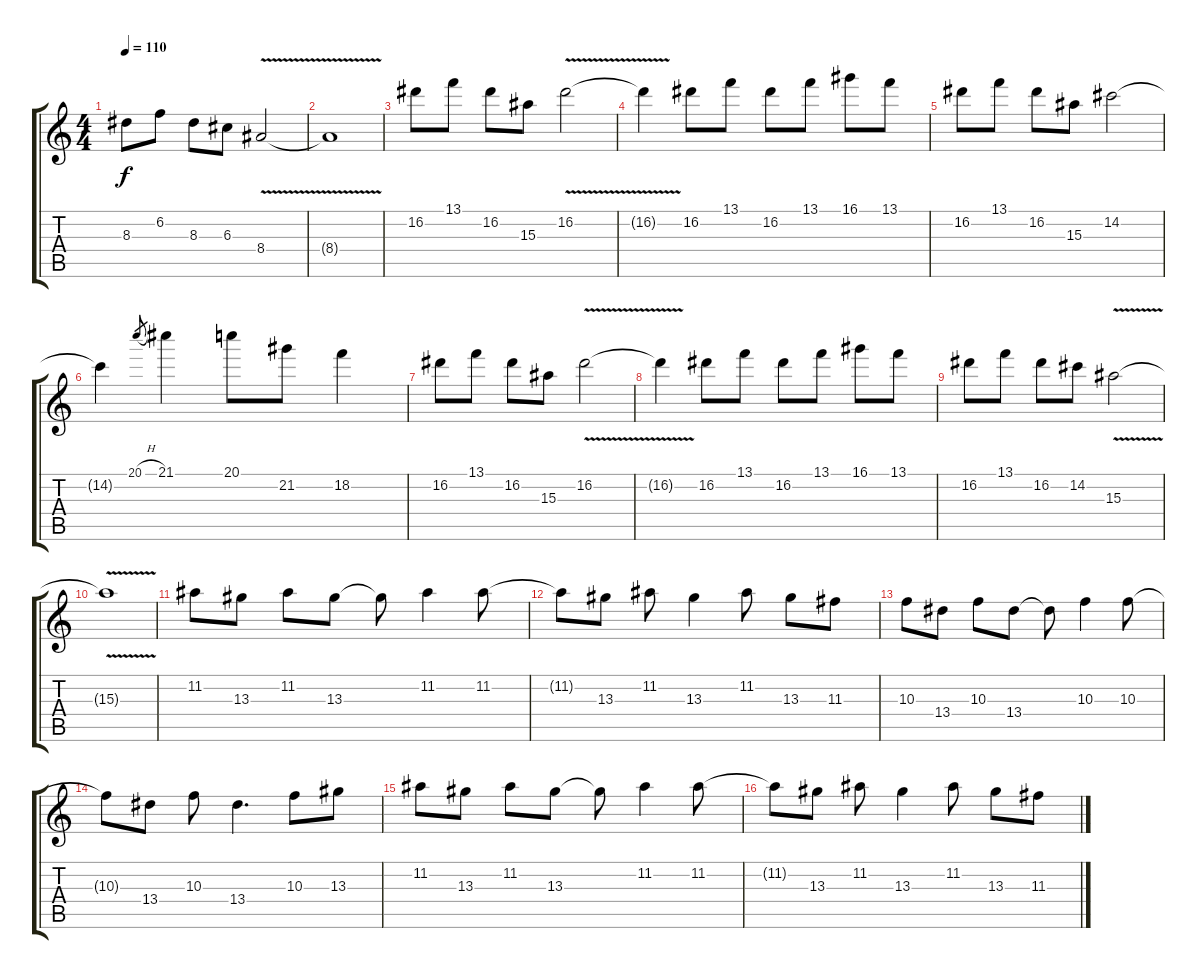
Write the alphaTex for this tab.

\track "" {instrument acousticguitarnylon}
\staff {score tabs}
\tuning (E4 B3 G3 D3 A2 E2) {hide}
\ts (4 4)
\tempo 110
\clef g2
\ks c
8.3.8{dy f} 6.2.8 8.3.8 6.3.8 8.4{v}.2 |
8.4{t}.1 |
16.2.8 13.1.8 16.2.8 15.3.8 16.2{v}.2 |
16.2{t}.4 16.2.8 13.1.8 16.2.8 13.1.8 16.1.8 13.1.8 |
16.2.8 13.1.8 16.2.8 15.3.8 14.2.2 |
14.2{t}.4 20.1{h}.8{gr} 21.1.4 20.1.8 21.2.8 18.2.4 |
16.2.8 13.1.8 16.2.8 15.3.8 16.2{v}.2 |
16.2{t}.4 16.2.8 13.1.8 16.2.8 13.1.8 16.1.8 13.1.8 |
16.2.8 13.1.8 16.2.8 14.2.8 15.3{v}.2 |
15.3{t}.1 |
11.2.8 13.3.8 11.2.8 13.3.8 13.3{t}.8 11.2.4 11.2.8 |
11.2{t}.8 13.3.8 11.2.8 13.3.4 11.2.8 13.3.8 11.3.8 |
10.3.8 13.4.8 10.3.8 13.4.8 13.4{t}.8 10.3.4 10.3.8 |
10.3{t}.8 13.4.8 10.3.8 13.4.4{d} 10.3.8 13.3.8 |
11.2.8 13.3.8 11.2.8 13.3.8 13.3{t}.8 11.2.4 11.2.8 |
11.2{t}.8 13.3.8 11.2.8 13.3.4 11.2.8 13.3.8 11.3.8
